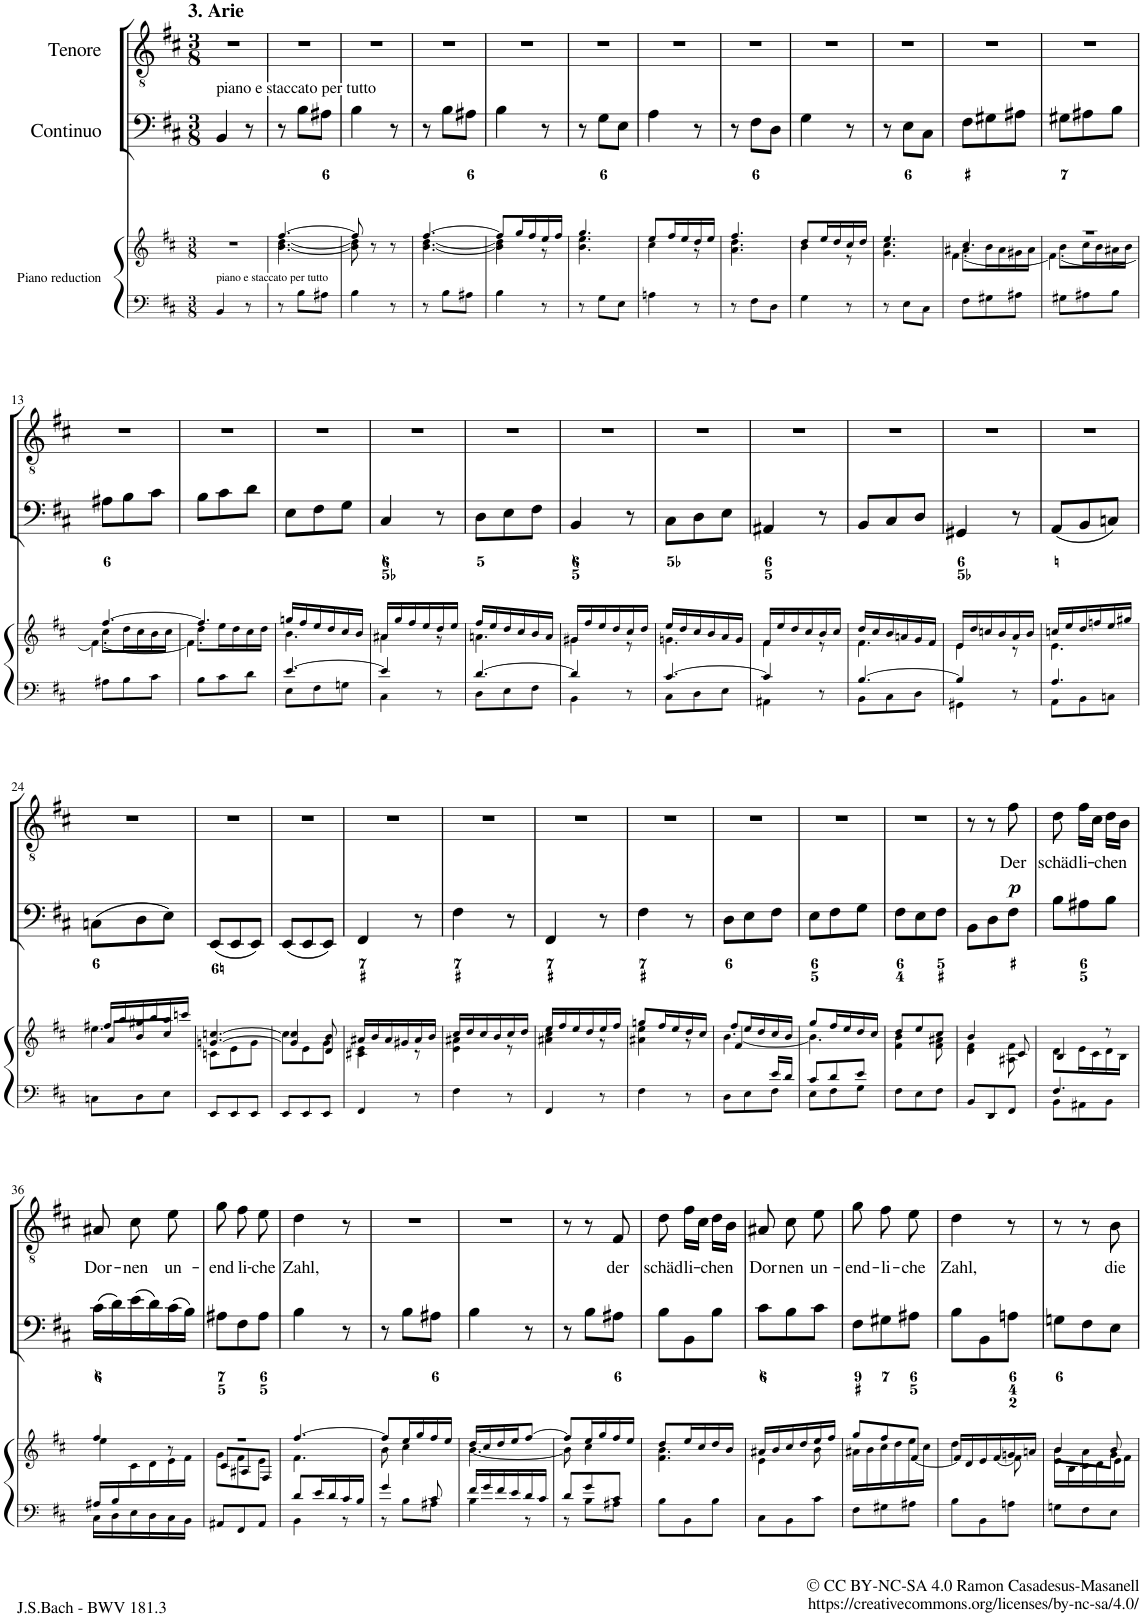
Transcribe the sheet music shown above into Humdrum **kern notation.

**kern	**kern	**kern	**dynam	**kern	**text
*part3	*part3	*part2	*part2	*part1	*part1
*staff4	*staff3	*staff2	*staff2	*staff1	*staff1
*I"Piano reduction	*	*I"Continuo	*	*I"Tenore	*
*I'Pno	*	*	*	*	*
*stria5	*stria5	*	*	*	*
*clefF4	*clefG2	*clefF4	*	*clefGv2	*
*k[f#c#]	*k[f#c#]	*k[f#c#]	*	*k[f#c#]	*
*M3/8	*M3/8	*M3/8	*	*M3/8	*
=1	=1	=1	=1	=1	=1
!	!	!	!	!LO:TX:a:B:t=3. Arie	!
!	!	!LO:TX:a:t=piano e staccato per tutto	!	!	!
!LO:TX:a:t=piano e staccato per tutto	!	!	!	!	!
4BB/	4.r	4BB/	.	4.r	.
8r	.	8r	.	.	.
=2	=2	=2	=2	=2	=2
*	*^	*	*	*	*
8r	[4.ff#/	[4.b\ [4.dd\	8r	.	4.r	.
8B\L	.	.	8B\L	.	.	.
8A#X\J	.	.	8A#X\J	.	.	.
=3	=3	=3	=3	=3	=3	=3
4B\	8ff#/]	8b\] 8dd\]	4B\	.	4.r	.
.	8r	8ryy	.	.	.	.
8r	8r	8ryy	8r	.	.	.
=4	=4	=4	=4	=4	=4	=4
8r	[4.ff#/	[4.b\ [4.dd\	8r	.	4.r	.
8B\L	.	.	8B\L	.	.	.
8A#X\J	.	.	8A#X\J	.	.	.
=5	=5	=5	=5	=5	=5	=5
4B\	8ff#/L]	4b\] 4dd\]	4B\	.	4.r	.
.	16gg/L	.	.	.	.	.
.	16ff#/	.	.	.	.	.
8r	16ee/	8r	8r	.	.	.
.	16ff#/JJ	.	.	.	.	.
=6	=6	=6	=6	=6	=6	=6
8r	4.gg/	4.b\ 4.ee\	8r	.	4.r	.
8G\L	.	.	8G\L	.	.	.
8E\J	.	.	8E\J	.	.	.
=7	=7	=7	=7	=7	=7	=7
4An\	8ee/L	4cc#\	4A\	.	4.r	.
.	16ff#/L	.	.	.	.	.
.	16ee/	.	.	.	.	.
8r	16dd/	8r	8r	.	.	.
.	16ee/JJ	.	.	.	.	.
=8	=8	=8	=8	=8	=8	=8
8r	4.ff#/	4.a\ 4.dd\	8r	.	4.r	.
8F#\L	.	.	8F#\L	.	.	.
8D\J	.	.	8D\J	.	.	.
=9	=9	=9	=9	=9	=9	=9
4G\	8dd/L	4b\	4G\	.	4.r	.
.	16ee/L	.	.	.	.	.
.	16dd/	.	.	.	.	.
8r	16cc#/	8r	8r	.	.	.
.	16dd/JJ	.	.	.	.	.
=10	=10	=10	=10	=10	=10	=10
8r	4.ee/	4.g\ 4.cc#\	8r	.	4.r	.
8E\L	.	.	8E\L	.	.	.
8C#\J	.	.	8C#\J	.	.	.
=11	=11	=11	=11	=11	=11	=11
*	*	*^	*	*	*	*
8F#\L	4.cc#/	8a#X\L	[4.f#\	8F#\L	.	4.r	.
8G#X\	.	16b\L	.	8G#X\	.	.	.
.	.	16a#\	.	.	.	.	.
8A#X\J	.	16g#X\	.	8A#X\J	.	.	.
.	.	16a#\JJ	.	.	.	.	.
=12	=12	=12	=12	=12	=12	=12	=12
8G#X\L	4.r	8b\L	4.f#\_	8G#X\L	.	4.r	.
8A#X\	.	16cc#\L	.	8A#X\	.	.	.
.	.	16b\	.	.	.	.	.
8B\J	.	16a#X\	.	8B\J	.	.	.
.	.	16b\JJ	.	.	.	.	.
!!LO:LB:g=z
=13	=13	=13	=13	=13	=13	=13	=13
8A#X\L	[4.ff#/	8cc#\L	4.f#\_	8A#X\L	.	4.r	.
8B\	.	16dd\L	.	8B\	.	.	.
.	.	16cc#\	.	.	.	.	.
8c#\J	.	16b\	.	8c#\J	.	.	.
.	.	16cc#\JJ	.	.	.	.	.
=14	=14	=14	=14	=14	=14	=14	=14
8B\L	4.ff#/]	8dd\L	4.f#\]	8B\L	.	4.r	.
8c#\	.	16ee\L	.	8c#\	.	.	.
.	.	16dd\	.	.	.	.	.
8d\J	.	16cc#\	.	8d\J	.	.	.
.	.	16dd\JJ	.	.	.	.	.
*	*	*v	*v	*	*	*	*
=15	=15	=15	=15	=15	=15	=15
*^	*	*	*	*	*	*
[4.e/	8E\L	16ggn/LL	4.b\	8E\L	.	4.r	.
.	.	16ff#/	.	.	.	.	.
.	8F#\	16ee/	.	8F#\	.	.	.
.	.	16dd/	.	.	.	.	.
.	8Gn\J	16cc#/	.	8G\J	.	.	.
.	.	16b/JJ	.	.	.	.	.
=16	=16	=16	=16	=16	=16	=16	=16
4e/]	4C#\	16a#X/LL	4a#\	4C#/	.	4.r	.
.	.	16gg/	.	.	.	.	.
.	.	16ff#/	.	.	.	.	.
.	.	16ee/	.	.	.	.	.
8r	8ryy	16dd/	8r	8r	.	.	.
.	.	16ee/JJ	.	.	.	.	.
=17	=17	=17	=17	=17	=17	=17	=17
[4.d/	8D\L	16ff#/LL	4.an\	8D\L	.	4.r	.
.	.	16ee/	.	.	.	.	.
.	8E\	16dd/	.	8E\	.	.	.
.	.	16cc#/	.	.	.	.	.
.	8F#\J	16b/	.	8F#\J	.	.	.
.	.	16a/JJ	.	.	.	.	.
=18	=18	=18	=18	=18	=18	=18	=18
4d/]	4BB\	16g#X/LL	4g#\	4BB/	.	4.r	.
.	.	16ff#/	.	.	.	.	.
.	.	16ee/	.	.	.	.	.
.	.	16dd/	.	.	.	.	.
8r	8ryy	16cc#/	8r	8r	.	.	.
.	.	16dd/JJ	.	.	.	.	.
=19	=19	=19	=19	=19	=19	=19	=19
[4.c#/	8C#\L	16ee/LL	4.gn\	8C#\L	.	4.r	.
.	.	16dd/	.	.	.	.	.
.	8D\	16cc#/	.	8D\	.	.	.
.	.	16b/	.	.	.	.	.
.	8E\J	16a/	.	8E\J	.	.	.
.	.	16g/JJ	.	.	.	.	.
=20	=20	=20	=20	=20	=20	=20	=20
4c#/]	4AA#X\	16f#/LL	4f#\	4AA#X/	.	4.r	.
.	.	16ee/	.	.	.	.	.
.	.	16dd/	.	.	.	.	.
.	.	16cc#/	.	.	.	.	.
8r	8ryy	16b/	8r	8r	.	.	.
.	.	16cc#/JJ	.	.	.	.	.
=21	=21	=21	=21	=21	=21	=21	=21
[4.B/	8BB\L	16dd/LL	4.f#\	8BB/L	.	4.r	.
.	.	16cc#/	.	.	.	.	.
.	8C#\	16b/	.	8C#/	.	.	.
.	.	16an/	.	.	.	.	.
.	8D\J	16g/	.	8D/J	.	.	.
.	.	16f#/JJ	.	.	.	.	.
=22	=22	=22	=22	=22	=22	=22	=22
4B/]	4GG#X\	16e/LL	4e\	4GG#X/	.	4.r	.
.	.	16dd/	.	.	.	.	.
.	.	16ccn/	.	.	.	.	.
.	.	16b/	.	.	.	.	.
8r	8ryy	16a/	8r	8r	.	.	.
.	.	16b/JJ	.	.	.	.	.
=23	=23	=23	=23	=23	=23	=23	=23
4.A/	8AA\L	16ccn/LL	4.e\	(8AA/L	.	4.r	.
.	.	16ee/	.	.	.	.	.
.	8BB\	16dd/	.	8BB/	.	.	.
.	.	16ffn/	.	.	.	.	.
.	8Cn\J	16ee/	.	8Cn/J)	.	.	.
.	.	16gg#X/JJ	.	.	.	.	.
*v	*v	*	*	*	*	*	*
!!LO:LB:g=z
=24	=24	=24	=24	=24	=24	=24
*	*	*^	*	*	*	*
8Cn\L	16ff#X/LL	4.ee\	8a/L	(8Cn\L	.	4.r	.
.	16aa/	.	.	.	.	.	.
8D\	16gg#X/	.	8b/	8D\	.	.	.
.	16bb/	.	.	.	.	.	.
8E\J	16aa/	.	8cc#/J	8E\J)	.	.	.
.	16cccn/JJ	.	.	.	.	.	.
*	*	*v	*v	*	*	*	*
=25	=25	=25	=25	=25	=25	=25
8EE/L	[4.gn/ [4.ccn/	8cn\L	(8EE/L	.	4.r	.
8EE/	.	8e\	8EE/	.	.	.
8EE/J	.	8g\J	8EE/J)	.	.	.
=26	=26	=26	=26	=26	=26	=26
8EE/L	4g/] 4cc/]	8ccn\L	(8EE/L	.	4.r	.
8EE/	.	8e\	8EE/	.	.	.
8EE/J	8d/ 8b/	8g\J	8EE/J)	.	.	.
=27	=27	=27	=27	=27	=27	=27
4FF#/	16a#X/LL	4c#X\ 4e\	4FF#/	.	4.r	.
.	16b/	.	.	.	.	.
.	16a#/	.	.	.	.	.
.	16g#X/	.	.	.	.	.
8r	16a#/	8r	8r	.	.	.
.	16b/JJ	.	.	.	.	.
=28	=28	=28	=28	=28	=28	=28
4F#\	16cc#/LL	4e\ 4a#X\	4F#\	.	4.r	.
.	16dd/	.	.	.	.	.
.	16cc#/	.	.	.	.	.
.	16b/	.	.	.	.	.
8r	16cc#/	8r	8r	.	.	.
.	16dd/JJ	.	.	.	.	.
=29	=29	=29	=29	=29	=29	=29
4FF#/	16ee/LL	4a#X\ 4cc#\	4FF#/	.	4.r	.
.	16ff#/	.	.	.	.	.
.	16ee/	.	.	.	.	.
.	16dd/	.	.	.	.	.
8r	16ee/	8r	8r	.	.	.
.	16ff#/JJ	.	.	.	.	.
=30	=30	=30	=30	=30	=30	=30
4F#\	8ggn/L	4a#X\ 4ee\	4F#\	.	4.r	.
.	16ff#/L	.	.	.	.	.
.	16ee/	.	.	.	.	.
8r	16dd/	8r	8r	.	.	.
.	16cc#/JJ	.	.	.	.	.
=31	=31	=31	=31	=31	=31	=31
*^	*	*^	*	*	*	*
4ryy	8D\L	8ff#/L	[4.b\	4f#/	8D\L	.	4.r	.
.	8E\	16ee/L	.	.	8E\	.	.	.
.	.	16dd/	.	.	.	.	.	.
16e/LL	8F#\J	16cc#/	.	8ryy	8F#\J	.	.	.
16d/JJ	.	16b/JJ	.	.	.	.	.	.
*	*	*	*v	*v	*	*	*	*
=32	=32	=32	=32	=32	=32	=32	=32
8c#/L	8E\L	8gg/L	4.b\]	8E\L	.	4.r	.
8d/	8F#\	16ff#/L	.	8F#\	.	.	.
.	.	16ee/	.	.	.	.	.
8e/J	8G\J	16dd/	.	8G\J	.	.	.
.	.	16cc#/JJ	.	.	.	.	.
*v	*v	*	*	*	*	*	*
=33	=33	=33	=33	=33	=33	=33
8F#\L	8dd/L	4f#\ 4b\	8F#\L	.	4.r	.
8E\	8ee/	.	8E\	.	.	.
8F#\J	8cc#/J	8f#\ 8a#X\	8F#\J	.	.	.
=34	=34	=34	=34	=34	=34	=34
8BB/L	4b/	4d\ 4f#\	8BB\L	.	8r	.
8DD/	.	.	8D\	.	8r	.
!	!	!	!	!LO:DY:a	!	!LO:LY:b
8FF#/J	8c#/	8A#X\ 8f#\	8F#\J	p	8f#\	Der
=35	=35	=35	=35	=35	=35	=35
*^	*	*	*	*	*	*
!	!	!	!	!	!	!	!LO:LY:b
4.F#/	8BB\L	4B/	8d\L	8B\L	.	8d\	schäd-
!	!	!	!	!	!	!	!LO:LY:b
.	8AA#X\	.	16e\L	8A#X\	.	16f#\LL	-li-
.	.	.	16c#\	.	.	16c#\JJ	.
!	!	!	!	!	!	!	!LO:LY:b
.	8BB\J	8r	16d\	8B\J	.	16d\LL	-chen
.	.	.	16B\JJ	.	.	16B\JJ	.
!!LO:LB:g=z
=36	=36	=36	=36	=36	=36	=36	=36
*	*	*	*^	*	*	*	*
!	!	!	!	!	!	!	!	!LO:LY:b
16A#X/LL	16C#\LL	4ff#/	4ee\	8ryy	(16c#\LL	.	8A#X/	Dor-
16B/	16D\	.	.	.	16d\)	.	.	.
!	!	!	!	!	!	!	!	!LO:LY:b
4ryy	16E\	.	.	16c#\	(16e\	.	8c#\	-nen
.	16D\	.	.	16d\	16d\)	.	.	.
!	!	!	!	!	!	!	!	!LO:LY:b
.	16C#\	8r	8ryy	16e\	(16c#\	.	8e\	un-
.	16BB\JJ	.	.	16f#\JJ	16B\JJ)	.	.	.
=37	=37	=37	=37	=37	=37	=37	=37	=37
!	!	!	!	!	!	!	!	!LO:LY:b
*v	*v	*	*	*	*	*	*	*
8AA#X/L	4.r	8g\L	8c#/L	8A#X\L	.	8g\	-end-
!	!	!	!	!	!	!	!LO:LY:b
8FF#/	.	8f#\	8A#X/	8F#\	.	8f#\	-li-
!	!	!	!	!	!	!	!LO:LY:b
8AA#/J	.	8e\J	8F#/J	8A#\J	.	8e\	-che
=38	=38	=38	=38	=38	=38	=38	=38
*^	*	*	*	*	*	*	*
!	!	!	!	!	!	!	!	!LO:LY:b
*	*	*	*v	*v	*	*	*	*
8d/L	4BB\	[4.ff#/	4.f#\	4B\	.	4d\	Zahl,
16e/L	.	.	.	.	.	.	.
16d/	.	.	.	.	.	.	.
16c#/	8r	.	.	8r	.	8r	.
16B/JJ	.	.	.	.	.	.	.
=39	=39	=39	=39	=39	=39	=39	=39
4g/	8r	8ff#/L]	8b\	8r	.	4.r	.
.	8B\L	16ee/L	4cc#\	8B\L	.	.	.
.	.	16gg/	.	.	.	.	.
8c#/	8A#X\J	16ff#/	.	8A#X\J	.	.	.
.	.	16ee/JJ	.	.	.	.	.
=40	=40	=40	=40	=40	=40	=40	=40
16f#/LL	4B\	16dd/LL	[4.b\	4B\	.	4.r	.
16g/	.	16cc#/	.	.	.	.	.
16f#/	.	16dd/	.	.	.	.	.
16e/	.	16ee/J	.	.	.	.	.
16d/	8r	[8ff#/J	.	8r	.	.	.
16c#/JJ	.	.	.	.	.	.	.
=41	=41	=41	=41	=41	=41	=41	=41
8d/L	8r	8ff#/L]	8b\]	8r	.	8r	.
8g/	8B\L	16ee/L	4cc#\	8B\L	.	8r	.
.	.	16gg/	.	.	.	.	.
!	!	!	!	!	!	!	!LO:LY:b
8c#/J	8A#X\J	16ff#/	.	8A#X\J	.	8F#/	der
.	.	16ee/JJ	.	.	.	.	.
*v	*v	*	*	*	*	*	*
=42	=42	=42	=42	=42	=42	=42
!	!	!	!	!	!	!LO:LY:b
8B\L	8dd/L	4.f#\ 4.b\	8B\L	.	8d\	schäd-
!	!	!	!	!	!	!LO:LY:b
8BB\	16ee/L	.	8BB\	.	16f#\LL	-li-
.	16cc#/	.	.	.	16c#\JJ	.
!	!	!	!	!	!	!LO:LY:b
8B\J	16dd/	.	8B\J	.	16d\LL	-chen
.	16b/JJ	.	.	.	16B\JJ	.
=43	=43	=43	=43	=43	=43	=43
!	!	!	!	!	!	!LO:LY:b
8C#\L	16a#X/LL	4e\	8c#\L	.	8A#X/	Dor-
.	16b/	.	.	.	.	.
!	!	!	!	!	!	!LO:LY:b
8BB\	16cc#/	.	8B\	.	8c#\	-nen
.	16dd/	.	.	.	.	.
!	!	!	!	!	!	!LO:LY:b
8c#\J	16ee/	8b\	8c#\J	.	8e\	un-
.	16ff#/JJ	.	.	.	.	.
=44	=44	=44	=44	=44	=44	=44
!	!	!	!	!	!	!LO:LY:b
8F#\L	8gg/L	16a#X\LL	8F#\L	.	8g\	-end-
.	.	16b\	.	.	.	.
!	!	!	!	!	!	!LO:LY:b
8G#X\	8ff#/	16cc#\	8G#X\	.	8f#\	-li-
.	.	16dd\	.	.	.	.
!	!	!	!	!	!	!LO:LY:b
8A#X\J	[<8f#/J	16ee\	8A#X\J	.	8e\	-che
.	.	16cc#\JJ	.	.	.	.
=45	=45	=45	=45	=45	=45	=45
!	!	!	!	!	!	!LO:LY:b
8B\L	16f#/LL]	4dd\	8B\L	.	4d\	Zahl,
.	16d/	.	.	.	.	.
8BB\	16e/	.	8BB\	.	.	.
.	[<16f#/	.	.	.	.	.
8An\J	16gn/	8f#\]	8An\J	.	8r	.
.	16an/JJ	.	.	.	.	.
=46	=46	=46	=46	=46	=46	=46
*	*	*^	*	*	*	*
8Gn\L	4b/	16e\LL	8b\L	8Gn\L	.	8r	.
.	.	16B\	.	.	.	.	.
8F#\	.	16c#\	8a\	8F#\	.	8r	.
.	.	16d\	.	.	.	.	.
!	!	!	!	!	!	!	!LO:LY:b
8E\J	8b/	16e\	8g\J	8E\J	.	8B\	die
.	.	16f#\JJ	.	.	.	.	.
*	*v	*v	*v	*	*	*	*
=	=	=	=	=	=
*-	*-	*-	*-	*-	*-
